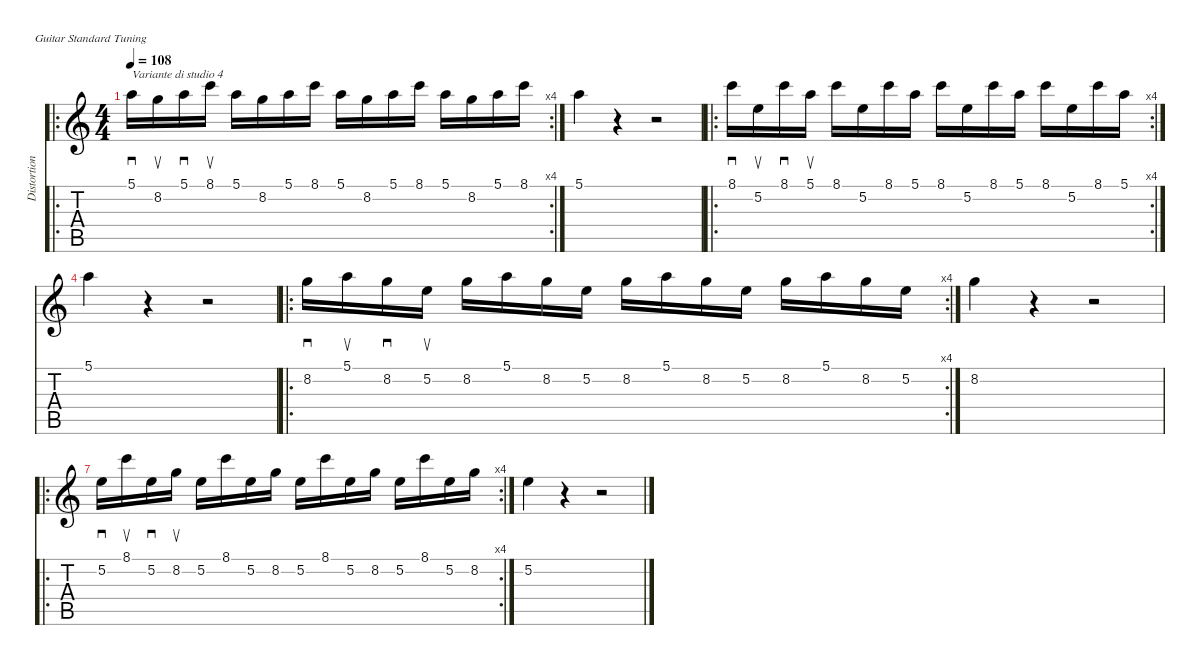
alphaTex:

\defaultSystemsLayout 4
\hideDynamics
\bracketExtendMode nobrackets
\otherSystemsTrackNameOrientation horizontal
\defaultBarNumberDisplay FirstOfSystem
\track ("Distortion Guitar" "Distortion") {instrument distortionguitar}
\staff {score tabs}
\tuning (E4 B3 G3 D3 A2 E2)
\ro
\rc 4
\ts (4 4)
\tempo 108
\clef g2
\ks c
5.1.16{sd txt "Variante di studio 4" dy mf beam Down} 8.2.16{su beam Down} 5.1.16{sd beam Down} 8.1.16{su beam Down} 5.1.16{beam Down} 8.2.16{beam Down} 5.1.16{beam Down} 8.1.16{beam Down} 5.1.16{beam Down} 8.2.16{beam Down} 5.1.16{beam Down} 8.1.16{beam Down} 5.1.16{beam Down} 8.2.16{beam Down} 5.1.16{beam Down} 8.1.16{beam Down} |
5.1.4{beam Down} r.4{beam Down} r.2{beam Down} |
\ro
\rc 4
8.1.16{sd beam Down} 5.2.16{su beam Down} 8.1.16{sd beam Down} 5.1.16{su beam Down} 8.1.16{beam Down} 5.2.16{beam Down} 8.1.16{beam Down} 5.1.16{beam Down} 8.1.16{beam Down} 5.2.16{beam Down} 8.1.16{beam Down} 5.1.16{beam Down} 8.1.16{beam Down} 5.2.16{beam Down} 8.1.16{beam Down} 5.1.16{beam Down} |
5.1.4{beam Down} r.4{beam Down} r.2{beam Down} |
\ro
\rc 4
8.2.16{sd beam Down} 5.1.16{su beam Down} 8.2.16{sd beam Down} 5.2.16{su beam Down} 8.2.16{beam Down} 5.1.16{beam Down} 8.2.16{beam Down} 5.2.16{beam Down} 8.2.16{beam Down} 5.1.16{beam Down} 8.2.16{beam Down} 5.2.16{beam Down} 8.2.16{beam Down} 5.1.16{beam Down} 8.2.16{beam Down} 5.2.16{beam Down} |
8.2.4{beam Down} r.4{beam Down} r.2{beam Down} |
\ro
\rc 4
5.2.16{sd beam Down} 8.1.16{su beam Down} 5.2.16{sd beam Down} 8.2.16{su beam Down} 5.2.16{beam Down} 8.1.16{beam Down} 5.2.16{beam Down} 8.2.16{beam Down} 5.2.16{beam Down} 8.1.16{beam Down} 5.2.16{beam Down} 8.2.16{beam Down} 5.2.16{beam Down} 8.1.16{beam Down} 5.2.16{beam Down} 8.2.16{beam Down} |
5.2.4{beam Down} r.4{beam Down} r.2{beam Down}
